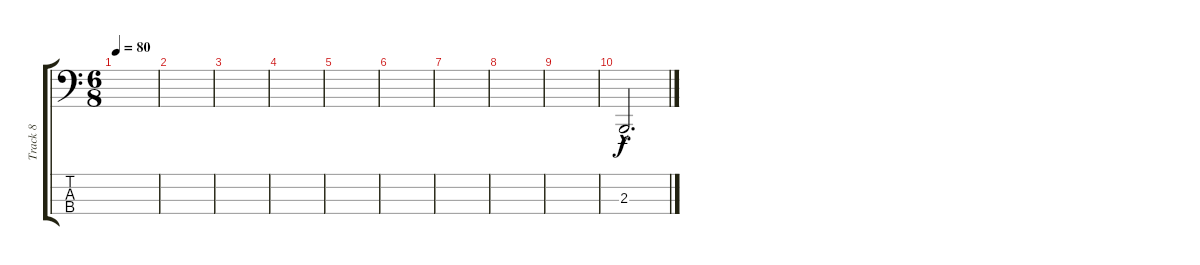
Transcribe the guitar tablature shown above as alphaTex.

\track ("Track 8" "Track 8") {instrument acousticgrandpiano}
\staff {score tabs}
\tuning (G2 D2 A1 E1) {hide}
\ts (6 8)
\tempo 80
\clef f4
\ks c
|
|
|
|
|
|
|
|
|
2.3{hac}.2{d}
